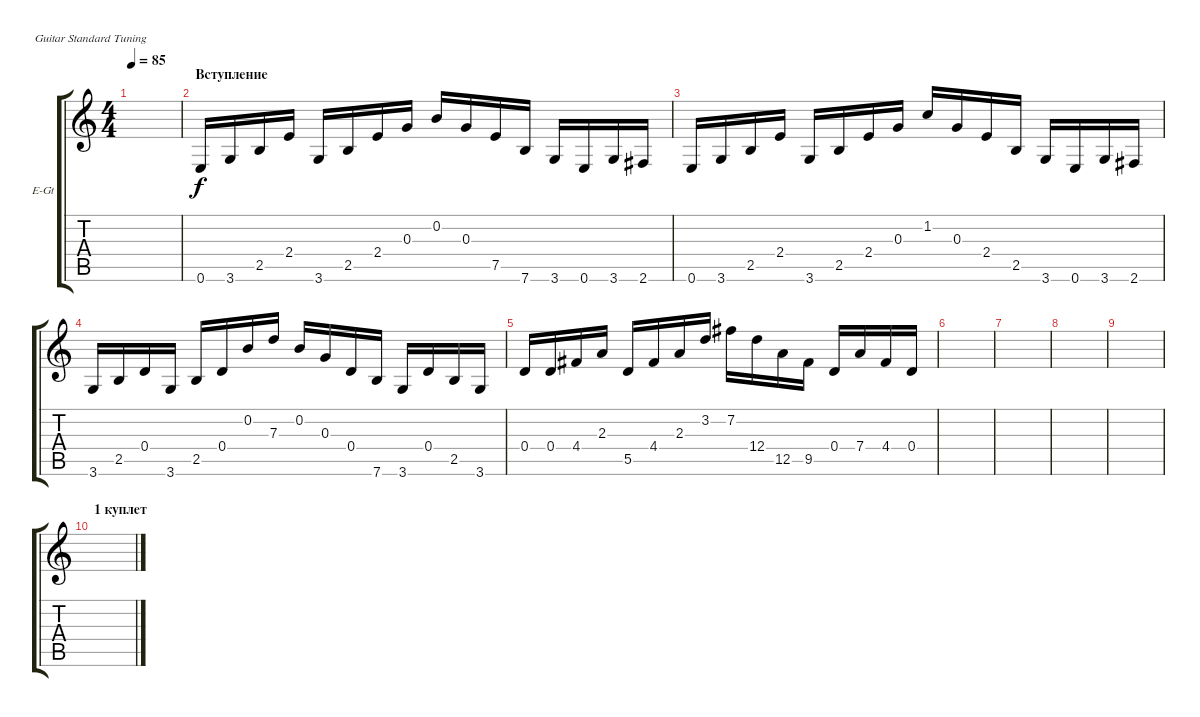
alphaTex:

\defaultSystemsLayout 4
\bracketExtendMode groupsimilarinstruments
\firstSystemTrackNameOrientation horizontal
\otherSystemsTrackNameOrientation horizontal
\track ("Electric Guitar" "E-Gt") {instrument distortionguitar}
\staff {score tabs}
\tuning (E4 B3 G3 D3 A2 E2)
\ts (4 4)
\tempo 85
\clef g2
\ks c
|
\section ("" "Вступление")
0.6.16 3.6.16 2.5.16 2.4.16 3.6.16 2.5.16 2.4.16 0.3.16 0.2.16 0.3.16 7.5.16 7.6.16 3.6.16 0.6.16 3.6.16 2.6.16 |
0.6.16 3.6.16 2.5.16 2.4.16 3.6.16 2.5.16 2.4.16 0.3.16 1.2.16 0.3.16 2.4.16 2.5.16 3.6.16 0.6.16 3.6.16 2.6.16 |
3.6.16 2.5.16 0.4.16 3.6.16 2.5.16 0.4.16 0.2.16 7.3.16 0.2.16 0.3.16 0.4.16 7.6.16 3.6.16 0.4.16 2.5.16 3.6.16 |
0.4.16 0.4.16 4.4.16 2.3.16 5.5.16 4.4.16 2.3.16 3.2.16 7.2.16 12.4.16 12.5.16 9.5.16 0.4.16 7.4.16 4.4.16 0.4.16 |
|
|
|
|
\section ("" "1 куплет")
